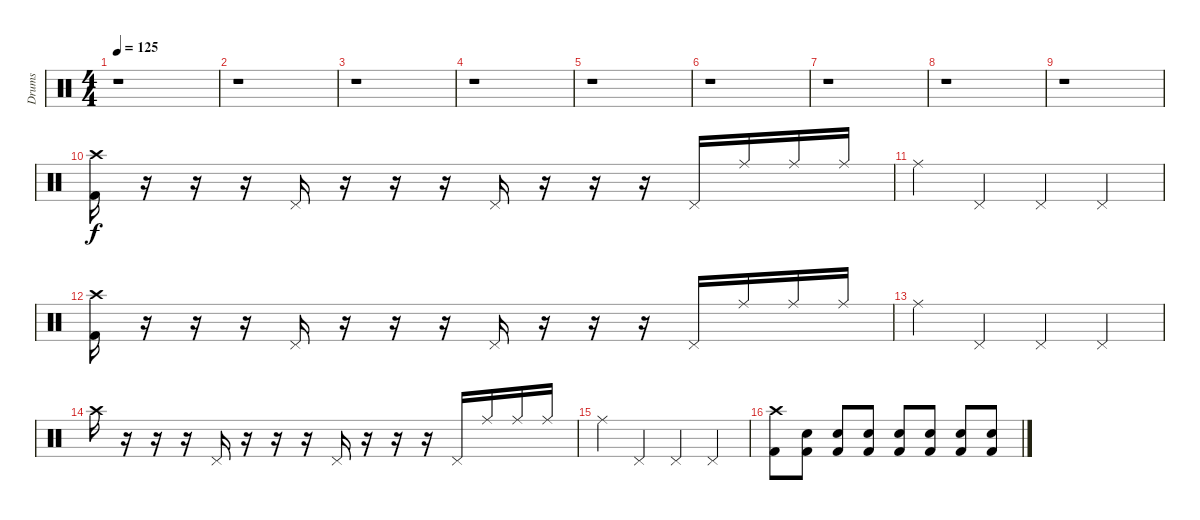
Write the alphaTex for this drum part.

\track ("Drums" "Drums") {instrument percussion}
\staff {score}
\articulation defaults
\ts (4 4)
\tempo 125
\clef neutral
\ks c
r.1{dy f} |
r.1 |
r.1 |
r.1 |
r.1 |
r.1 |
r.1 |
r.1 |
r.1 |
("Crash high (hit)" "Kick (hit) 2").16 r.16 r.16 r.16 "Pedal Hi-Hat (hit)".16 r.16 r.16 r.16 "Pedal Hi-Hat (hit)".16 r.16 r.16 r.16 "Pedal Hi-Hat (hit)".16 "Ride (middle)".16 "Ride (middle)".16 "Ride (middle)".16 |
"Ride (middle)".4 "Pedal Hi-Hat (hit)".4 "Pedal Hi-Hat (hit)".4 "Pedal Hi-Hat (hit)".4 |
("Crash high (hit)" "Kick (hit) 2").16 r.16 r.16 r.16 "Pedal Hi-Hat (hit)".16 r.16 r.16 r.16 "Pedal Hi-Hat (hit)".16 r.16 r.16 r.16 "Pedal Hi-Hat (hit)".16 "Ride (middle)".16 "Ride (middle)".16 "Ride (middle)".16 |
"Ride (middle)".4 "Pedal Hi-Hat (hit)".4 "Pedal Hi-Hat (hit)".4 "Pedal Hi-Hat (hit)".4 |
"Crash high (hit)".16 r.16 r.16 r.16 "Pedal Hi-Hat (hit)".16 r.16 r.16 r.16 "Pedal Hi-Hat (hit)".16 r.16 r.16 r.16 "Pedal Hi-Hat (hit)".16 "Ride (middle)".16 "Ride (middle)".16 "Ride (middle)".16 |
"Ride (middle)".4 "Pedal Hi-Hat (hit)".4 "Pedal Hi-Hat (hit)".4 "Pedal Hi-Hat (hit)".4 |
("Crash high (hit)" "Kick (hit) 2").8 ("Snare (hit) 2" "Kick (hit) 2").8 ("Snare (hit) 2" "Kick (hit) 2").8 ("Snare (hit) 2" "Kick (hit) 2").8 ("Snare (hit) 2" "Kick (hit) 2").8 ("Snare (hit) 2" "Kick (hit) 2").8 ("Snare (hit) 2" "Kick (hit) 2").8 ("Snare (hit) 2" "Kick (hit) 2").8
